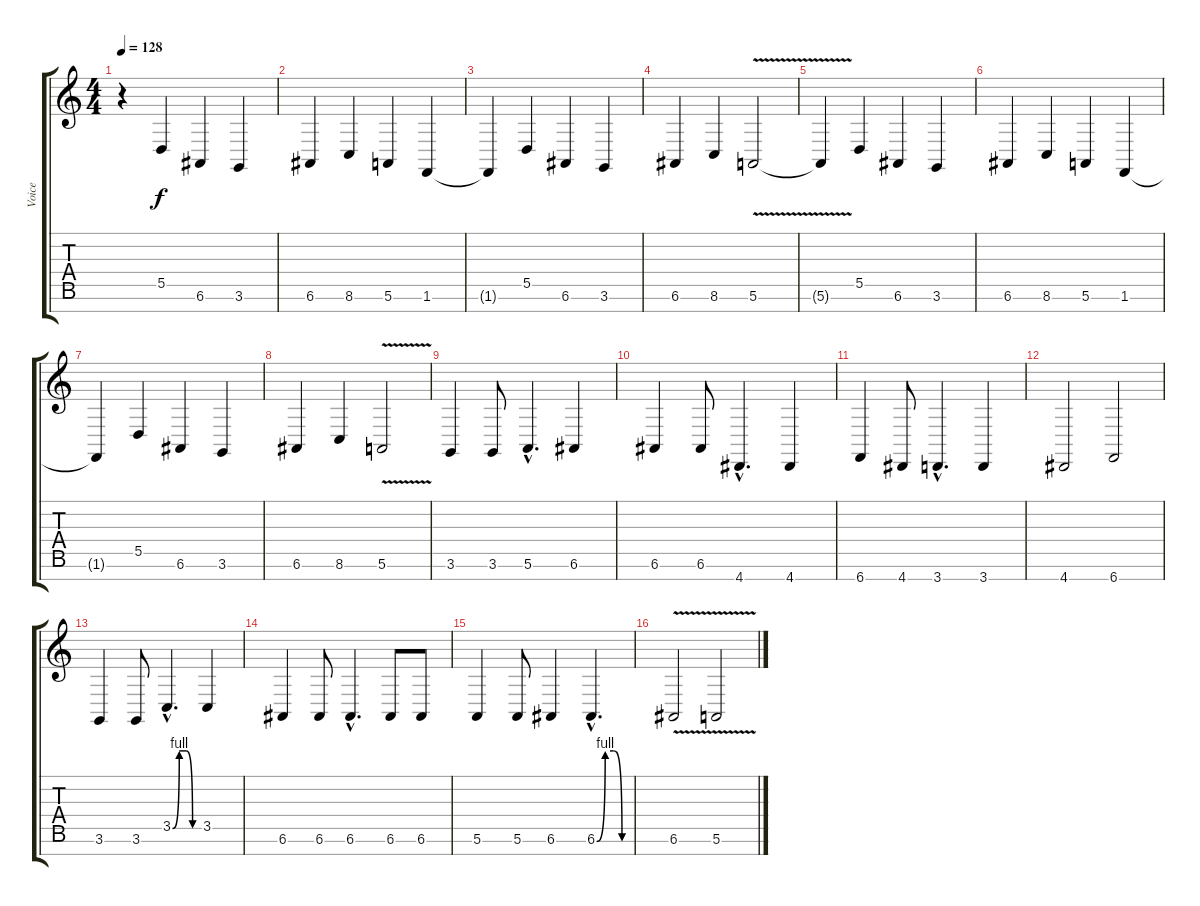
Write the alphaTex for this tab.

\track ("Voice" "Voice") {instrument accordion}
\staff {score tabs}
\tuning (E4 B3 G3 D3 A2 E2 B1) {hide}
\ts (4 4)
\tempo 128
\clef g2
\ks c
r.4{dy f} 5.5.4 6.6.4 3.6.4 |
6.6.4 8.6.4 5.6.4 1.6.4 |
1.6{t}.4 5.5.4 6.6.4 3.6.4 |
6.6.4 8.6.4 5.6{v}.2 |
5.6{t}.4 5.5.4 6.6.4 3.6.4 |
6.6.4 8.6.4 5.6.4 1.6.4 |
1.6{t}.4 5.5.4 6.6.4 3.6.4 |
6.6.4 8.6.4 5.6{v}.2 |
3.6.4 3.6.8 5.6{hac}.4{d} 6.6.4 |
6.6.4 6.6.8 4.7{hac}.4{d} 4.7.4 |
6.7.4 4.7.8 3.7{hac}.4{d} 3.7.4 |
4.7.2 6.7.2 |
3.6.4 3.6.8 3.5{be (custom 0 0 15 4 30 4 45 0 60 0) hac}.4{d} 3.5.4 |
6.6.4 6.6.8 6.6{hac}.4{d} 6.6.8 6.6.8 |
5.6.4 5.6.8 6.6.4 6.6{be (custom 0 0 15 4 30 4 45 0 60 0) hac}.4{d} |
6.6{v}.2 5.6{v}.2
